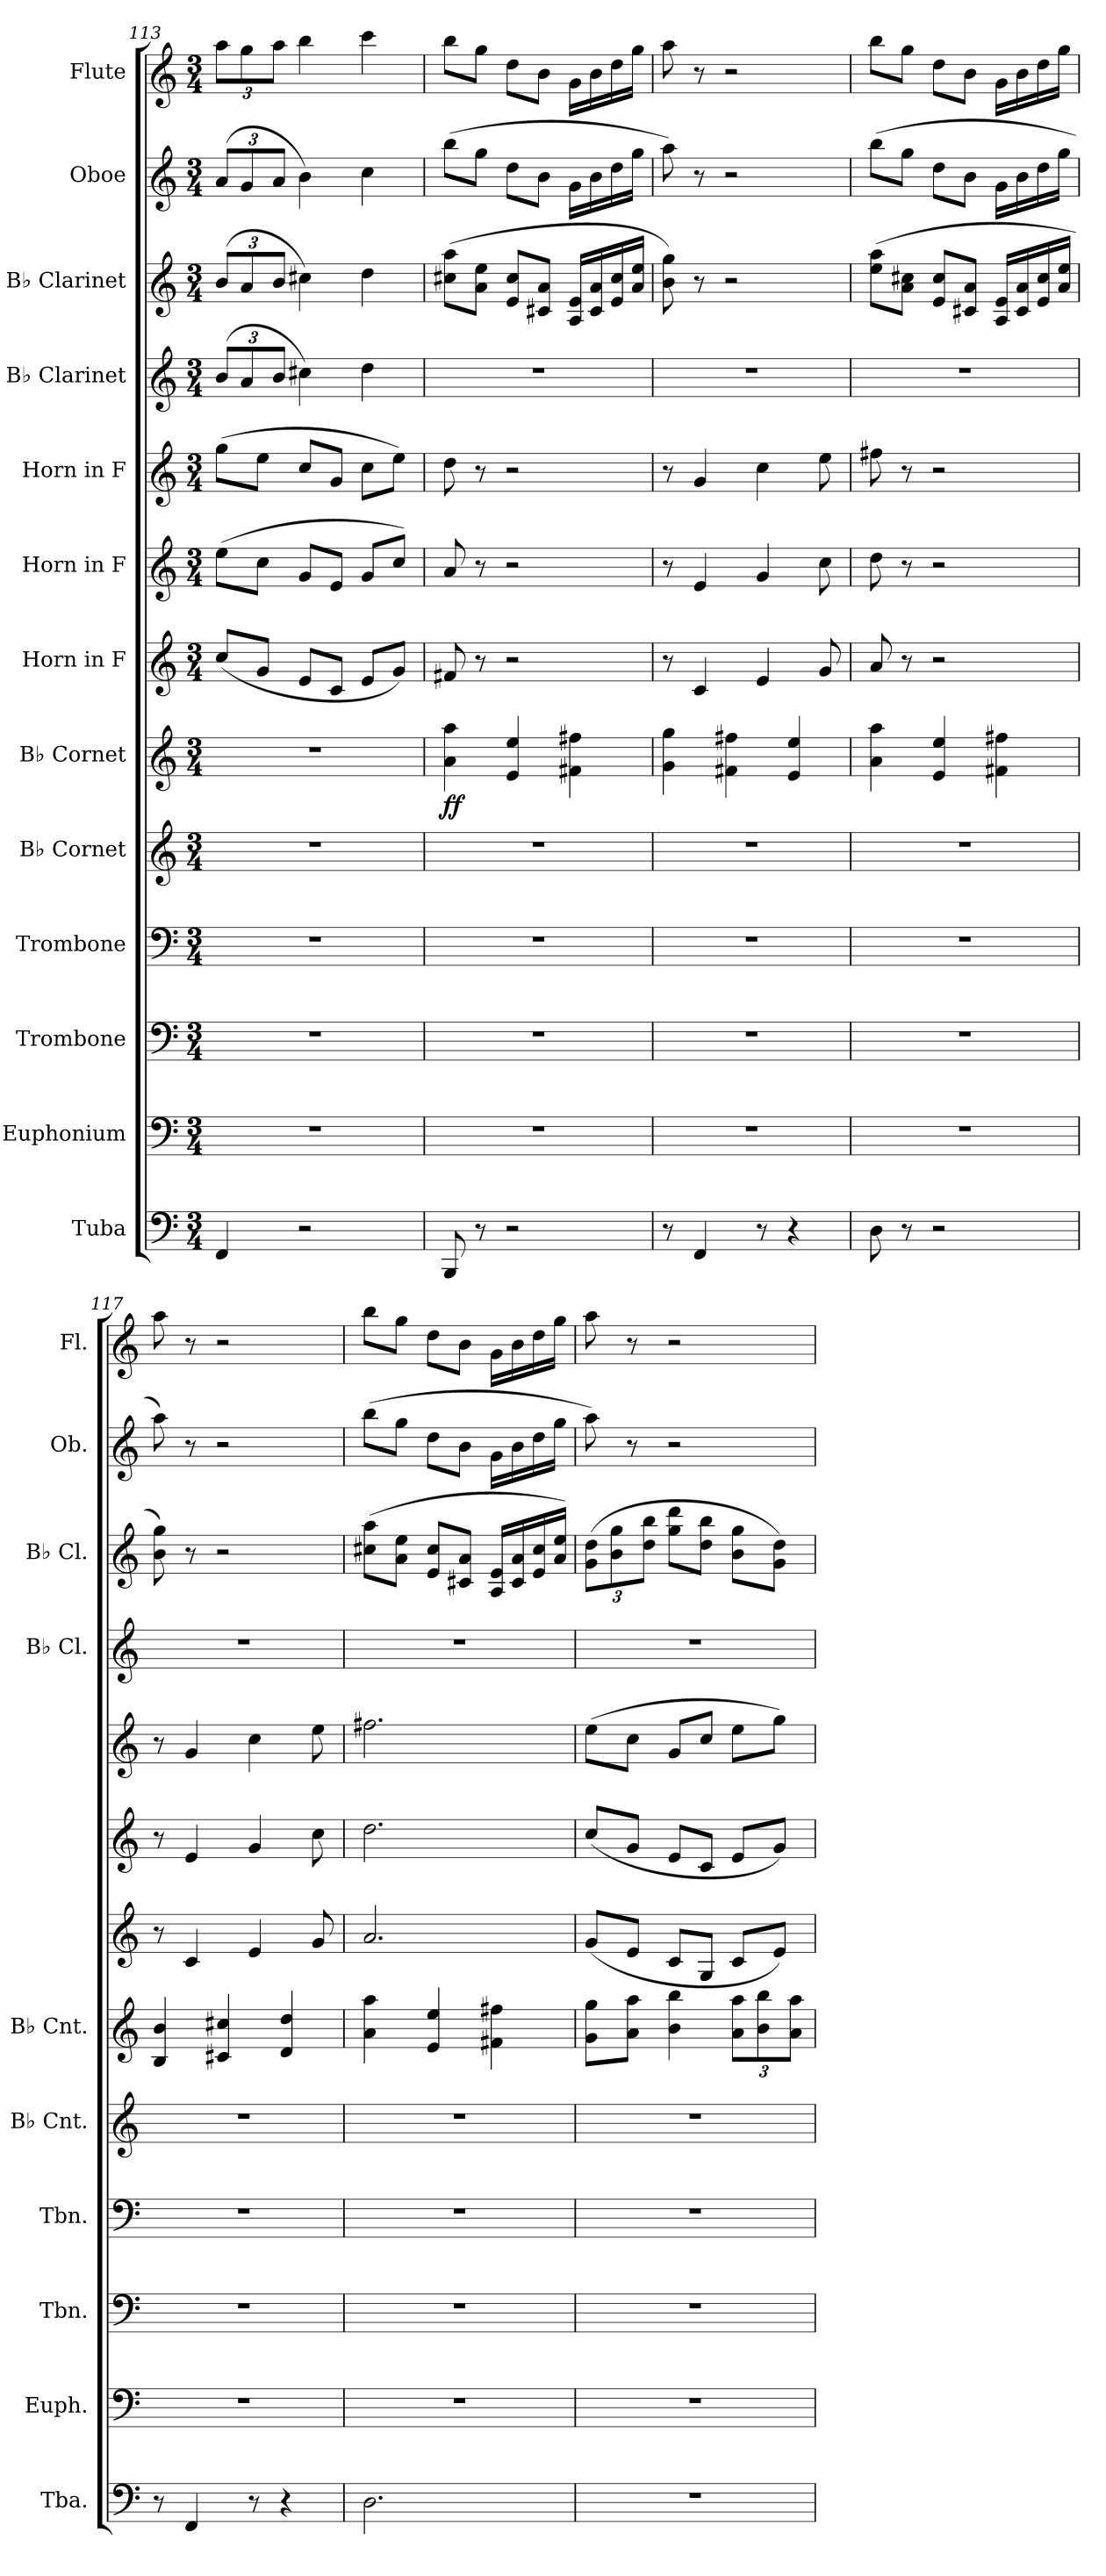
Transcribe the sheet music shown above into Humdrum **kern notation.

**kern	**kern	**kern	**kern	**kern	**kern	**dynam	**kern	**kern	**kern	**kern	**kern	**kern	**kern
*part13	*part12	*part11	*part10	*part9	*part8	*part8	*part7	*part6	*part5	*part4	*part3	*part2	*part1
*staff13	*staff12	*staff11	*staff10	*staff9	*staff8	*staff8	*staff7	*staff6	*staff5	*staff4	*staff3	*staff2	*staff1
*I"Tuba	*I"Euphonium	*I"Trombone	*I"Trombone	*I"B♭ Cornet	*I"B♭ Cornet	*	*I"Horn in F	*I"Horn in F	*I"Horn in F	*I"B♭ Clarinet	*I"B♭ Clarinet	*I"Oboe	*I"Flute
*I'Tba.	*I'Euph.	*I'Tbn.	*I'Tbn.	*I'B♭ Cnt.	*I'B♭ Cnt.	*	*	*	*	*I'B♭ Cl.	*I'B♭ Cl.	*I'Ob.	*I'Fl.
*clefF4	*clefF4	*clefF4	*clefF4	*clefG2	*clefG2	*	*clefG2	*clefG2	*clefG2	*clefG2	*clefG2	*clefG2	*clefG2
*	*	*	*	*ITrd1c2	*ITrd1c2	*	*ITrd4c7	*ITrd4c7	*ITrd4c7	*ITrd1c2	*ITrd1c2	*	*
*k[]	*k[]	*k[]	*k[]	*k[b-e-]	*k[b-e-]	*	*k[b-]	*k[b-]	*k[b-]	*k[b-e-]	*k[b-e-]	*k[]	*k[]
*M3/4	*M3/4	*M3/4	*M3/4	*M3/4	*M3/4	*	*M3/4	*M3/4	*M3/4	*M3/4	*M3/4	*M3/4	*M3/4
*	*	*	*	*	*	*	*	*	*	*Xbrackettup	*Xbrackettup	*Xbrackettup	*Xbrackettup
=113	=113	=113	=113	=113	=113	=113	=113	=113	=113	=113	=113	=113	=113
4FF/	2.r	2.r	2.r	2.r	2.r	.	(8f/L	(8a\L	(8cc\L	(12a/L	(12a/L	(12a/L	12aa\L
.	.	.	.	.	.	.	.	.	.	12g/	12g/	12g/	12gg\
.	.	.	.	.	.	.	8c/J	8f\J	8a\J	.	.	.	.
.	.	.	.	.	.	.	.	.	.	12a/J	12a/J	12a/J	12aa\J
2r	.	.	.	.	.	.	8A/L	8c/L	8f/L	4bn\)	4bn\)	4b\)	4bb\
.	.	.	.	.	.	.	8F/J	8A/J	8c/J	.	.	.	.
.	.	.	.	.	.	.	8A/L	8c/L	8f\L	4cc\	4cc\	4cc\	4ccc\
.	.	.	.	.	.	.	8c/J)	8f/J)	8a\J)	.	.	.	.
=114	=114	=114	=114	=114	=114	=114	=114	=114	=114	=114	=114	=114	=114
!	!	!	!	!	!	!LO:DY:b	!	!	!	!	!	!	!
!	!	!	!	!	!	!LO:DY:n=1:b	!	!	!	!	!	!	!
8BBB/	2.r	2.r	2.r	2.r	4g\ 4gg\	f f	8Bn/	8d/	8g\	2.r	(8bn\ 8gg\L	(8bb\L	8bb\L
8r	.	.	.	.	.	.	8r	8r	8r	.	8g\ 8dd\J	8gg\J	8gg\J
2r	.	.	.	.	4d/ 4dd/	.	2r	2r	2r	.	8d/ 8b/L	8dd\L	8dd\L
.	.	.	.	.	.	.	.	.	.	.	8Bn/ 8g/J	8b\J	8b\J
.	.	.	.	.	4en\ 4een\	.	.	.	.	.	16G/ 16d/LL	16g\LL	16g\LL
.	.	.	.	.	.	.	.	.	.	.	16B/ 16g/	16b\	16b\
.	.	.	.	.	.	.	.	.	.	.	16d/ 16b/	16dd\	16dd\
.	.	.	.	.	.	.	.	.	.	.	16g/ 16dd/JJ	16gg\JJ	16gg\JJ
!!LO:PB:g=z
=115	=115	=115	=115	=115	=115	=115	=115	=115	=115	=115	=115	=115	=115
8r	2.r	2.r	2.r	2.r	4f\ 4ff\	.	8r	8r	8r	2.r	8a\ 8ff\)	8aa\)	8aa\
4FF/	.	.	.	.	.	.	4F/	4A/	4c/	.	8r	8r	8r
.	.	.	.	.	4en\ 4een\	.	.	.	.	.	2r	2r	2r
8r	.	.	.	.	.	.	4A/	4c/	4f\	.	.	.	.
4r	.	.	.	.	4d/ 4dd/	.	.	.	.	.	.	.	.
.	.	.	.	.	.	.	8c/	8f\	8a\	.	.	.	.
=116	=116	=116	=116	=116	=116	=116	=116	=116	=116	=116	=116	=116	=116
8D\	2.r	2.r	2.r	2.r	4g\ 4gg\	.	8d/	8g\	8bn\	2.r	(8dd\ 8gg\L	(8bb\L	8bb\L
8r	.	.	.	.	.	.	8r	8r	8r	.	8g\ 8bn\J	8gg\J	8gg\J
2r	.	.	.	.	4d/ 4dd/	.	2r	2r	2r	.	8d/ 8b/L	8dd\L	8dd\L
.	.	.	.	.	.	.	.	.	.	.	8Bn/ 8g/J	8b\J	8b\J
.	.	.	.	.	4en\ 4een\	.	.	.	.	.	16G/ 16d/LL	16g\LL	16g\LL
.	.	.	.	.	.	.	.	.	.	.	16B/ 16g/	16b\	16b\
.	.	.	.	.	.	.	.	.	.	.	16d/ 16b/	16dd\	16dd\
.	.	.	.	.	.	.	.	.	.	.	16g/ 16dd/JJ	16gg\JJ	16gg\JJ
=117	=117	=117	=117	=117	=117	=117	=117	=117	=117	=117	=117	=117	=117
8r	2.r	2.r	2.r	2.r	4A/ 4a/	.	8r	8r	8r	2.r	8a\ 8ff\)	8aa\)	8aa\
4FF/	.	.	.	.	.	.	4F/	4A/	4c/	.	8r	8r	8r
.	.	.	.	.	4Bn/ 4bn/	.	.	.	.	.	2r	2r	2r
8r	.	.	.	.	.	.	4A/	4c/	4f\	.	.	.	.
4r	.	.	.	.	4c/ 4cc/	.	.	.	.	.	.	.	.
.	.	.	.	.	.	.	8c/	8f\	8a\	.	.	.	.
=118	=118	=118	=118	=118	=118	=118	=118	=118	=118	=118	=118	=118	=118
2.D\	2.r	2.r	2.r	2.r	4g\ 4gg\	.	2.d/	2.g\	2.bn\	2.r	(8bn\ 8gg\L	(8bb\L	8bb\L
.	.	.	.	.	.	.	.	.	.	.	8g\ 8dd\J	8gg\J	8gg\J
.	.	.	.	.	4d/ 4dd/	.	.	.	.	.	8d/ 8b/L	8dd\L	8dd\L
.	.	.	.	.	.	.	.	.	.	.	8Bn/ 8g/J	8b\J	8b\J
.	.	.	.	.	4en\ 4een\	.	.	.	.	.	16G/ 16d/LL	16g\LL	16g\LL
.	.	.	.	.	.	.	.	.	.	.	16B/ 16g/	16b\	16b\
.	.	.	.	.	.	.	.	.	.	.	16d/ 16b/	16dd\	16dd\
.	.	.	.	.	.	.	.	.	.	.	16g/ 16dd/JJ)	16gg\JJ	16gg\JJ
=119	=119	=119	=119	=119	=119	=119	=119	=119	=119	=119	=119	=119	=119
2.r	2.r	2.r	2.r	2.r	8f\ 8ff\L	.	(8c/L	(8f/L	(8a\L	2.r	(12f\ 12cc\L	8aa\)	8aa\
.	.	.	.	.	.	.	.	.	.	.	12a\ 12ff\	.	.
.	.	.	.	.	8g\ 8gg\J	.	8A/J	8c/J	8f\J	.	.	8r	8r
.	.	.	.	.	.	.	.	.	.	.	12cc\ 12aa\J	.	.
.	.	.	.	.	4a\ 4aa\	.	8F/L	8A/L	8c/L	.	8ff\ 8ccc\L	2r	2r
.	.	.	.	.	.	.	8C/J	8F/J	8f/J	.	8cc\ 8aa\J	.	.
*	*	*	*	*	*Xbrackettup	*	*	*	*	*	*	*	*
.	.	.	.	.	12g\ 12gg\L	.	8F/L	8A/L	8a\L	.	8a\ 8ff\L	.	.
.	.	.	.	.	12a\ 12aa\	.	.	.	.	.	.	.	.
.	.	.	.	.	.	.	8A/J)	8c/J)	8cc\J)	.	8f\ 8cc\J)	.	.
.	.	.	.	.	12g\ 12gg\J	.	.	.	.	.	.	.	.
=	=	=	=	=	=	=	=	=	=	=	=	=	=
*-	*-	*-	*-	*-	*-	*-	*-	*-	*-	*-	*-	*-	*-
